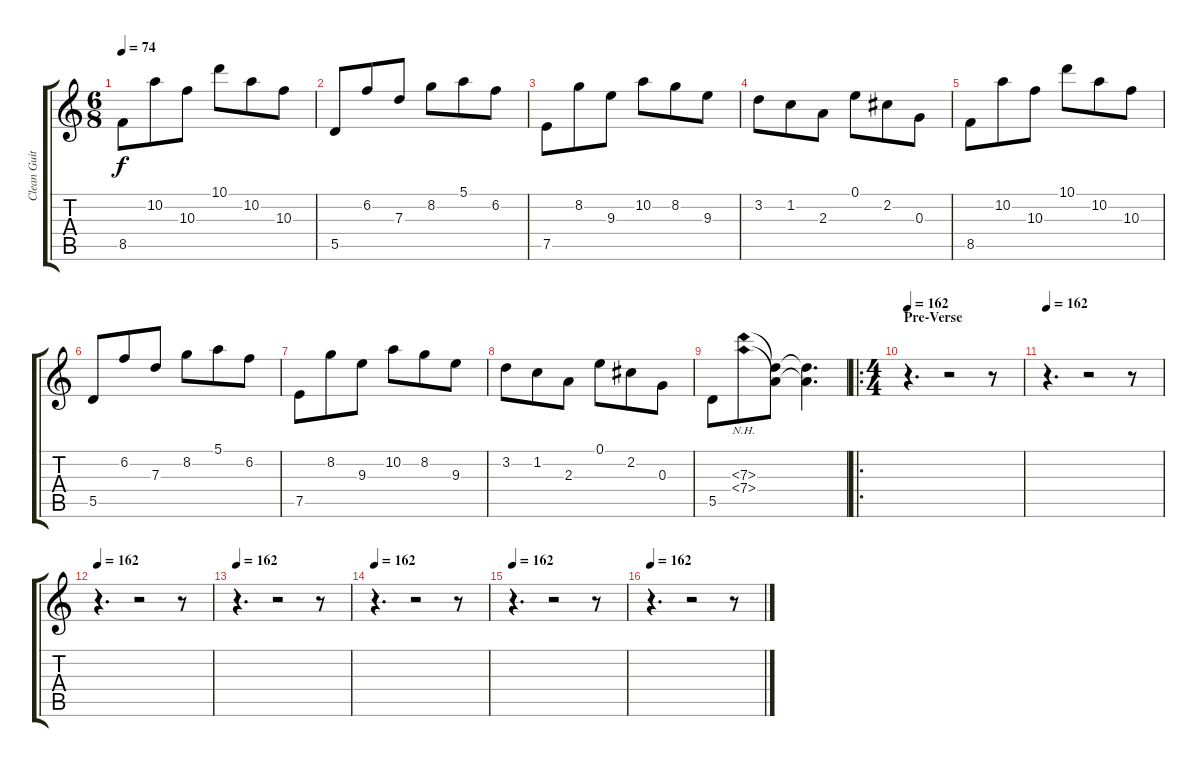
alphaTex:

\track ("Clean Guitar" "Clean Guit") {instrument electricguitarjazz}
\staff {score tabs}
\tuning (E4 B3 G3 D3 A2 D2) {hide}
\ts (6 8)
\tempo 74
\clef g2
\ks c
8.5.8{dy f} 10.2.8 10.3.8 10.1.8 10.2.8 10.3.8 |
5.5.8 6.2.8 7.3.8 8.2.8 5.1.8 6.2.8 |
7.5.8 8.2.8 9.3.8 10.2.8 8.2.8 9.3.8 |
3.2.8 1.2.8 2.3.8 0.1.8 2.2.8 0.3.8 |
8.5.8 10.2.8 10.3.8 10.1.8 10.2.8 10.3.8 |
5.5.8 6.2.8 7.3.8 8.2.8 5.1.8 6.2.8 |
7.5.8 8.2.8 9.3.8 10.2.8 8.2.8 9.3.8 |
3.2.8 1.2.8 2.3.8 0.1.8 2.2.8 0.3.8 |
5.5.8 (7.3{nh} 7.4{nh}).8 (7.3{t} 7.4{t}).8 (7.3{t} 7.4{t}).4{d} |
\ro
\ts (4 4)
\section ("" "Pre-Verse")
\tempo 162
r.4{d} r.2 r.8 |
\tempo 162
r.4{d} r.2 r.8 |
\tempo 162
r.4{d} r.2 r.8 |
\tempo 162
r.4{d} r.2 r.8 |
\tempo 162
r.4{d} r.2 r.8 |
\tempo 162
r.4{d} r.2 r.8 |
\tempo 162
r.4{d} r.2 r.8
